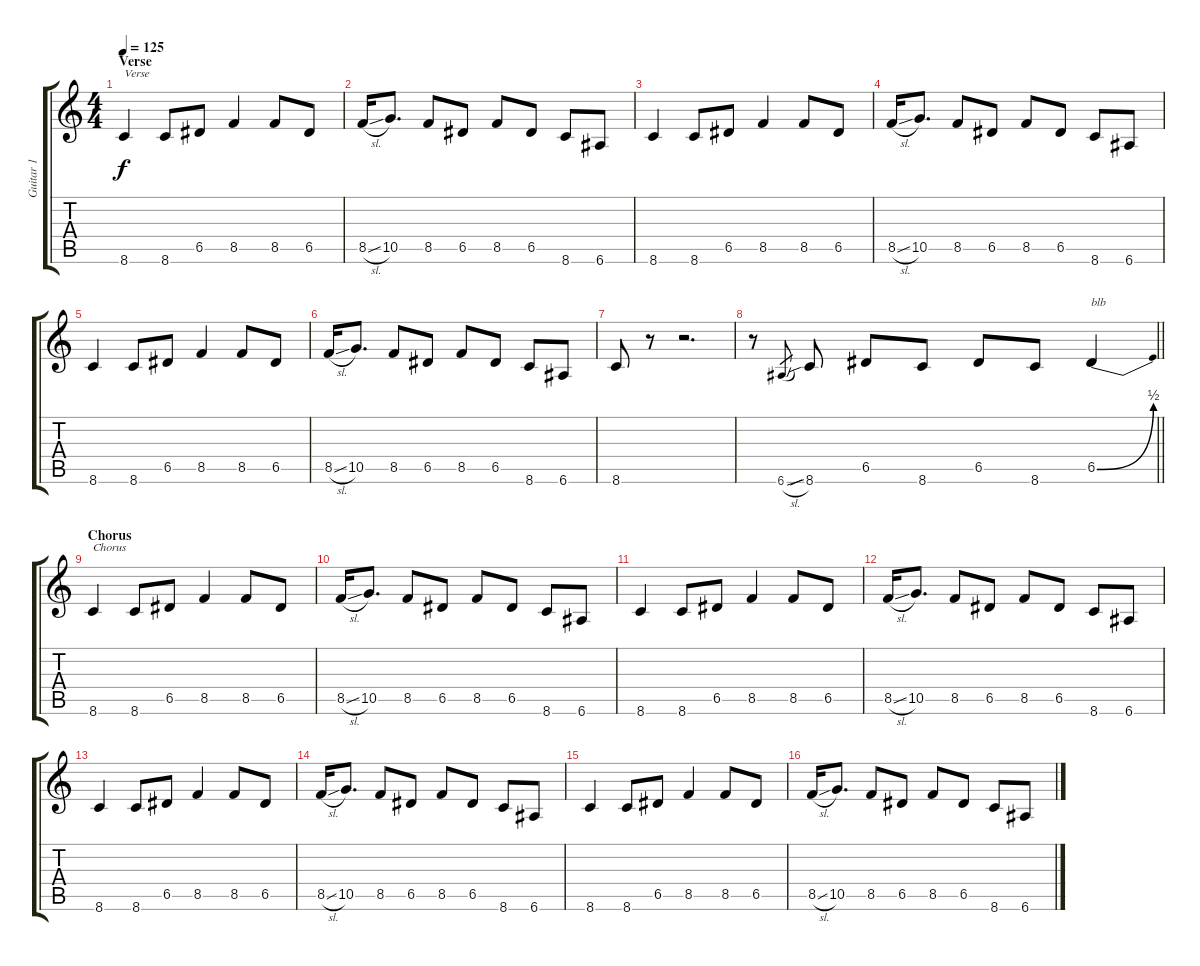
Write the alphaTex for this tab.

\track ("Guitar 1" "Guitar 1") {instrument overdrivenguitar}
\staff {score tabs}
\tuning (E4 B3 G3 D3 A2 E2) {hide}
\ts (4 4)
\section ("" "Verse")
\tempo 125
\clef g2
\ks c
8.6.4{txt "Verse" dy f} 8.6.8 6.5.8 8.5.4 8.5.8 6.5.8 |
8.5{sl}.16 10.5.8{d} 8.5.8 6.5.8 8.5.8 6.5.8 8.6.8 6.6.8 |
8.6.4 8.6.8 6.5.8 8.5.4 8.5.8 6.5.8 |
8.5{sl}.16 10.5.8{d} 8.5.8 6.5.8 8.5.8 6.5.8 8.6.8 6.6.8 |
8.6.4 8.6.8 6.5.8 8.5.4 8.5.8 6.5.8 |
8.5{sl}.16 10.5.8{d} 8.5.8 6.5.8 8.5.8 6.5.8 8.6.8 6.6.8 |
8.6.8 r.8 r.2{d} |
\barLineRight lightlight
r.8 6.6{sl}.8{gr} 8.6{sib}.8 6.5.8 8.6.8 6.5.8 8.6.8 6.5{be (bend 0 0 60 2)}.4{txt "blb"} |
\section ("" "Chorus")
8.6.4{txt "Chorus"} 8.6.8 6.5.8 8.5.4 8.5.8 6.5.8 |
8.5{sl}.16 10.5.8{d} 8.5.8 6.5.8 8.5.8 6.5.8 8.6.8 6.6.8 |
8.6.4 8.6.8 6.5.8 8.5.4 8.5.8 6.5.8 |
8.5{sl}.16 10.5.8{d} 8.5.8 6.5.8 8.5.8 6.5.8 8.6.8 6.6.8 |
8.6.4 8.6.8 6.5.8 8.5.4 8.5.8 6.5.8 |
8.5{sl}.16 10.5.8{d} 8.5.8 6.5.8 8.5.8 6.5.8 8.6.8 6.6.8 |
8.6.4 8.6.8 6.5.8 8.5.4 8.5.8 6.5.8 |
8.5{sl}.16 10.5.8{d} 8.5.8 6.5.8 8.5.8 6.5.8 8.6.8 6.6.8
